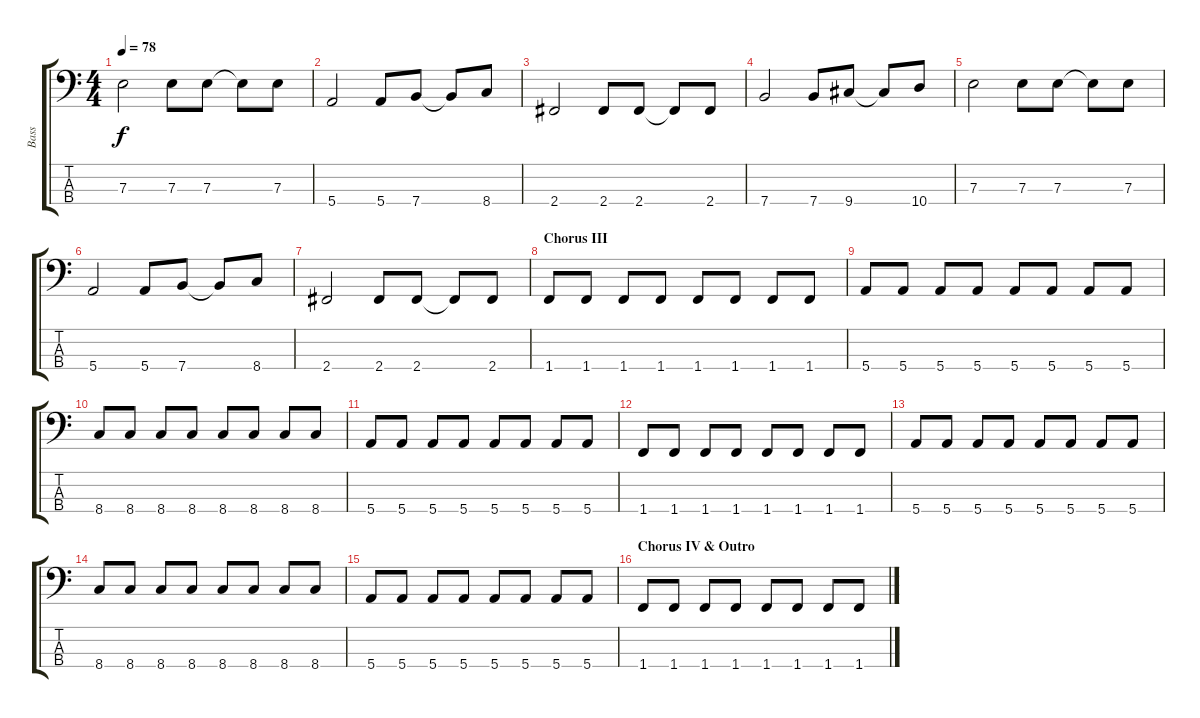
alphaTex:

\track ("Bass" "Bass") {instrument electricbassfinger}
\staff {score tabs}
\tuning (G2 D2 A1 E1) {hide}
\ts (4 4)
\tempo 78
\clef f4
\ks c
7.3.2{dy f} 7.3.8 7.3.8 7.3{t}.8 7.3.8 |
5.4.2 5.4.8 7.4.8 7.4{t}.8 8.4.8 |
2.4.2 2.4.8 2.4.8 2.4{t}.8 2.4.8 |
7.4.2 7.4.8 9.4.8 9.4{t}.8 10.4.8 |
7.3.2 7.3.8 7.3.8 7.3{t}.8 7.3.8 |
5.4.2 5.4.8 7.4.8 7.4{t}.8 8.4.8 |
2.4.2 2.4.8 2.4.8 2.4{t}.8 2.4.8 |
\section ("" "Chorus III")
1.4.8 1.4.8 1.4.8 1.4.8 1.4.8 1.4.8 1.4.8 1.4.8 |
5.4.8 5.4.8 5.4.8 5.4.8 5.4.8 5.4.8 5.4.8 5.4.8 |
8.4.8 8.4.8 8.4.8 8.4.8 8.4.8 8.4.8 8.4.8 8.4.8 |
5.4.8 5.4.8 5.4.8 5.4.8 5.4.8 5.4.8 5.4.8 5.4.8 |
1.4.8 1.4.8 1.4.8 1.4.8 1.4.8 1.4.8 1.4.8 1.4.8 |
5.4.8 5.4.8 5.4.8 5.4.8 5.4.8 5.4.8 5.4.8 5.4.8 |
8.4.8 8.4.8 8.4.8 8.4.8 8.4.8 8.4.8 8.4.8 8.4.8 |
5.4.8 5.4.8 5.4.8 5.4.8 5.4.8 5.4.8 5.4.8 5.4.8 |
\section ("" "Chorus IV & Outro")
1.4.8 1.4.8 1.4.8 1.4.8 1.4.8 1.4.8 1.4.8 1.4.8
